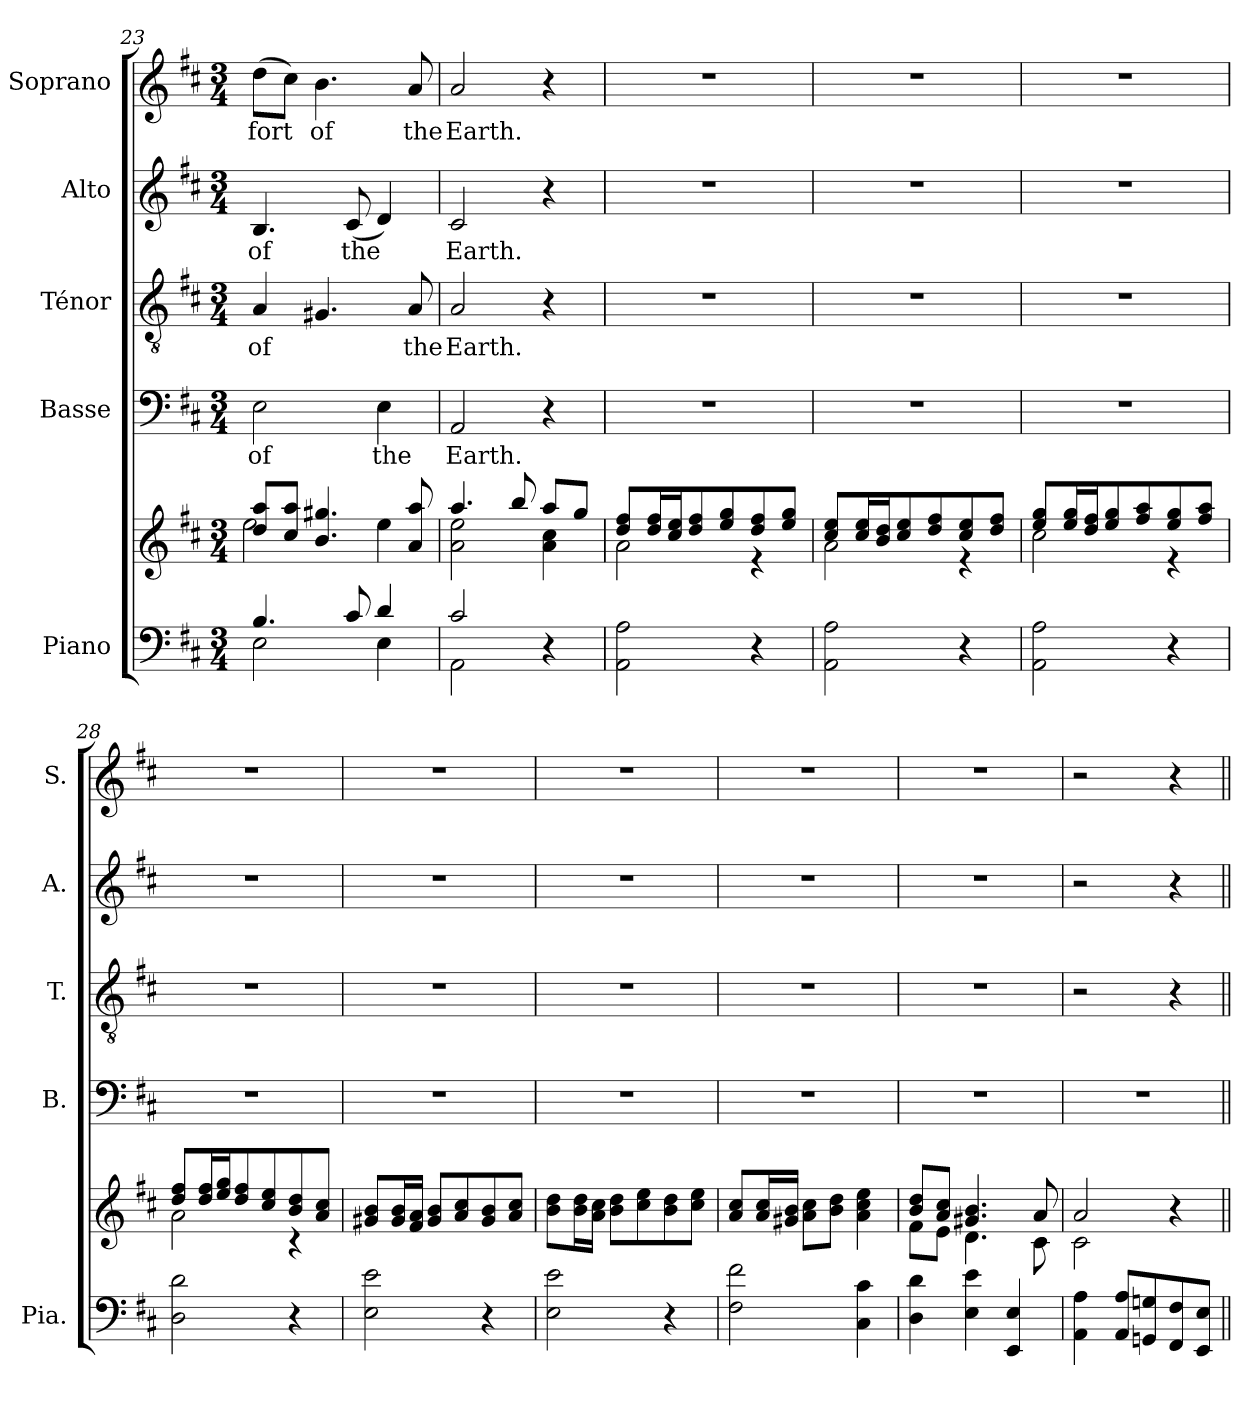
**kern	**kern	**kern	**text	**kern	**text	**kern	**text	**kern	**text
*part5	*part5	*part4	*part4	*part3	*part3	*part2	*part2	*part1	*part1
*staff6	*staff5	*staff4	*staff4	*staff3	*staff3	*staff2	*staff2	*staff1	*staff1
*I"Piano	*	*I"Basse	*	*I"Ténor	*	*I"Alto	*	*I"Soprano	*
*I'Pia.	*	*I'B.	*	*I'T.	*	*I'A.	*	*I'S.	*
*clefF4	*clefG2	*clefF4	*	*clefGv2	*	*clefG2	*	*clefG2	*
*k[f#c#]	*k[f#c#]	*k[f#c#]	*	*k[f#c#]	*	*k[f#c#]	*	*k[f#c#]	*
*M3/4	*M3/4	*M3/4	*	*M3/4	*	*M3/4	*	*M3/4	*
=23	=23	=23	=23	=23	=23	=23	=23	=23	=23
*^	*^	*	*	*	*	*	*	*	*
!	!	!	!	!	!LO:LY:b	!	!LO:LY:b	!	!LO:LY:b	!	!LO:LY:b
2E\	4.B/	8dd/ 8aa/L	2ee\	2E\	of	4A/	of	4.B/	of	(>8dd\L	-fort
.	.	8cc#/ 8aa/J	.	.	.	.	.	.	.	8cc#\J)	.
!	!	!	!	!	!	!	!	!	!	!	!LO:LY:b
.	.	4.b/ 4.gg#X/	.	.	.	4.G#X/	.	.	.	4.b\	of
!	!	!	!	!	!	!	!	!	!LO:LY:b	!	!
.	8c#/	.	.	.	.	.	.	(<8c#/	the	.	.
!	!	!	!	!	!LO:LY:b	!	!	!	!	!	!
4E\	4d/	.	4ee\	4E\	the	.	.	4d/)	.	.	.
!	!	!	!	!	!	!	!LO:LY:b	!	!	!	!LO:LY:b
.	.	8a/ 8aa/	.	.	.	8A/	the	.	.	8a/	the
=24	=24	=24	=24	=24	=24	=24	=24	=24	=24	=24	=24
!	!	!	!	!	!LO:LY:b	!	!LO:LY:b	!	!LO:LY:b	!	!LO:LY:b
2AA\	2c#/	4.aa/	2a\ 2ee\	2AA/	Earth.	2A/	Earth.	2c#/	Earth.	2a/	Earth.
.	.	8bb/	.	.	.	.	.	.	.	.	.
4r	4ryy	8aa/L	4a\ 4cc#\	4r	.	4r	.	4r	.	4r	.
.	.	8gg/J	.	.	.	.	.	.	.	.	.
*v	*v	*	*	*	*	*	*	*	*	*	*
!!LO:PB:g=z
=25	=25	=25	=25	=25	=25	=25	=25	=25	=25	=25
2AA\ 2A\	8dd/ 8ff#/L	2a\	2.r	.	2.r	.	2.r	.	2.r	.
.	16dd/ 16ff#/L	.	.	.	.	.	.	.	.	.
.	16cc#/ 16ee/J	.	.	.	.	.	.	.	.	.
.	8dd/ 8ff#/	.	.	.	.	.	.	.	.	.
.	8ee/ 8gg/	.	.	.	.	.	.	.	.	.
4r	8dd/ 8ff#/	4r	.	.	.	.	.	.	.	.
.	8ee/ 8gg/J	.	.	.	.	.	.	.	.	.
=26	=26	=26	=26	=26	=26	=26	=26	=26	=26	=26
2AA\ 2A\	8cc#/ 8ee/L	2a\	2.r	.	2.r	.	2.r	.	2.r	.
.	16cc#/ 16ee/L	.	.	.	.	.	.	.	.	.
.	16b/ 16dd/J	.	.	.	.	.	.	.	.	.
.	8cc#/ 8ee/	.	.	.	.	.	.	.	.	.
.	8dd/ 8ff#/	.	.	.	.	.	.	.	.	.
4r	8cc#/ 8ee/	4r	.	.	.	.	.	.	.	.
.	8dd/ 8ff#/J	.	.	.	.	.	.	.	.	.
=27	=27	=27	=27	=27	=27	=27	=27	=27	=27	=27
2AA\ 2A\	8ee/ 8gg/L	2cc#\	2.r	.	2.r	.	2.r	.	2.r	.
.	16ee/ 16gg/L	.	.	.	.	.	.	.	.	.
.	16dd/ 16ff#/J	.	.	.	.	.	.	.	.	.
.	8ee/ 8gg/	.	.	.	.	.	.	.	.	.
.	8ff#/ 8aa/	.	.	.	.	.	.	.	.	.
4r	8ee/ 8gg/	4r	.	.	.	.	.	.	.	.
.	8ff#/ 8aa/J	.	.	.	.	.	.	.	.	.
=28	=28	=28	=28	=28	=28	=28	=28	=28	=28	=28
2D\ 2d\	8dd/ 8ff#/L	2a\	2.r	.	2.r	.	2.r	.	2.r	.
.	16dd/ 16ff#/L	.	.	.	.	.	.	.	.	.
.	16ee/ 16gg/J	.	.	.	.	.	.	.	.	.
.	8dd/ 8ff#/	.	.	.	.	.	.	.	.	.
.	8cc#/ 8ee/	.	.	.	.	.	.	.	.	.
4r	8b/ 8dd/	4r	.	.	.	.	.	.	.	.
.	8a/ 8cc#/J	.	.	.	.	.	.	.	.	.
*	*v	*v	*	*	*	*	*	*	*	*
!!LO:LB:g=z
=29	=29	=29	=29	=29	=29	=29	=29	=29	=29
2E\ 2e\	8g#X/ 8b/L	2.r	.	2.r	.	2.r	.	2.r	.
.	16g#/ 16b/L	.	.	.	.	.	.	.	.
.	16f#/ 16a/JJ	.	.	.	.	.	.	.	.
.	8g#/ 8b/L	.	.	.	.	.	.	.	.
.	8a/ 8cc#/	.	.	.	.	.	.	.	.
4r	8g#/ 8b/	.	.	.	.	.	.	.	.
.	8a/ 8cc#/J	.	.	.	.	.	.	.	.
=30	=30	=30	=30	=30	=30	=30	=30	=30	=30
2E\ 2e\	8b\ 8dd\L	2.r	.	2.r	.	2.r	.	2.r	.
.	16b\ 16dd\L	.	.	.	.	.	.	.	.
.	16a\ 16cc#\JJ	.	.	.	.	.	.	.	.
.	8b\ 8dd\L	.	.	.	.	.	.	.	.
.	8cc#\ 8ee\	.	.	.	.	.	.	.	.
4r	8b\ 8dd\	.	.	.	.	.	.	.	.
.	8cc#\ 8ee\J	.	.	.	.	.	.	.	.
=31	=31	=31	=31	=31	=31	=31	=31	=31	=31
2F#\ 2f#\	8a/ 8cc#/L	2.r	.	2.r	.	2.r	.	2.r	.
.	16a/ 16cc#/L	.	.	.	.	.	.	.	.
.	16g#X/ 16b/JJ	.	.	.	.	.	.	.	.
.	8a\ 8cc#\L	.	.	.	.	.	.	.	.
.	8b\ 8dd\J	.	.	.	.	.	.	.	.
4C#\ 4c#\	4a\ 4cc#\ 4ee\	.	.	.	.	.	.	.	.
=32	=32	=32	=32	=32	=32	=32	=32	=32	=32
*	*^	*	*	*	*	*	*	*	*
4D\ 4d\	8b/ 8dd/L	8f#\L	2.r	.	2.r	.	2.r	.	2.r	.
.	8a/ 8cc#/J	8e\J	.	.	.	.	.	.	.	.
4E\ 4e\	4.g#X/ 4.b/	4.d\	.	.	.	.	.	.	.	.
4EE/ 4E/	.	.	.	.	.	.	.	.	.	.
.	8a/	8c#\	.	.	.	.	.	.	.	.
=33	=33	=33	=33	=33	=33	=33	=33	=33	=33	=33
4AA\ 4A\	2a/	2c#\	2.r	.	2r	.	2r	.	2r	.
8AA/ 8A/L	.	.	.	.	.	.	.	.	.	.
8GGn/ 8Gn/	.	.	.	.	.	.	.	.	.	.
8FF#/ 8F#/	4r	4ryy	.	.	4r	.	4r	.	4r	.
8EE/ 8E/J	.	.	.	.	.	.	.	.	.	.
*	*v	*v	*	*	*	*	*	*	*	*
=||	=||	=||	=||	=||	=||	=||	=||	=||	=||
*-	*-	*-	*-	*-	*-	*-	*-	*-	*-
